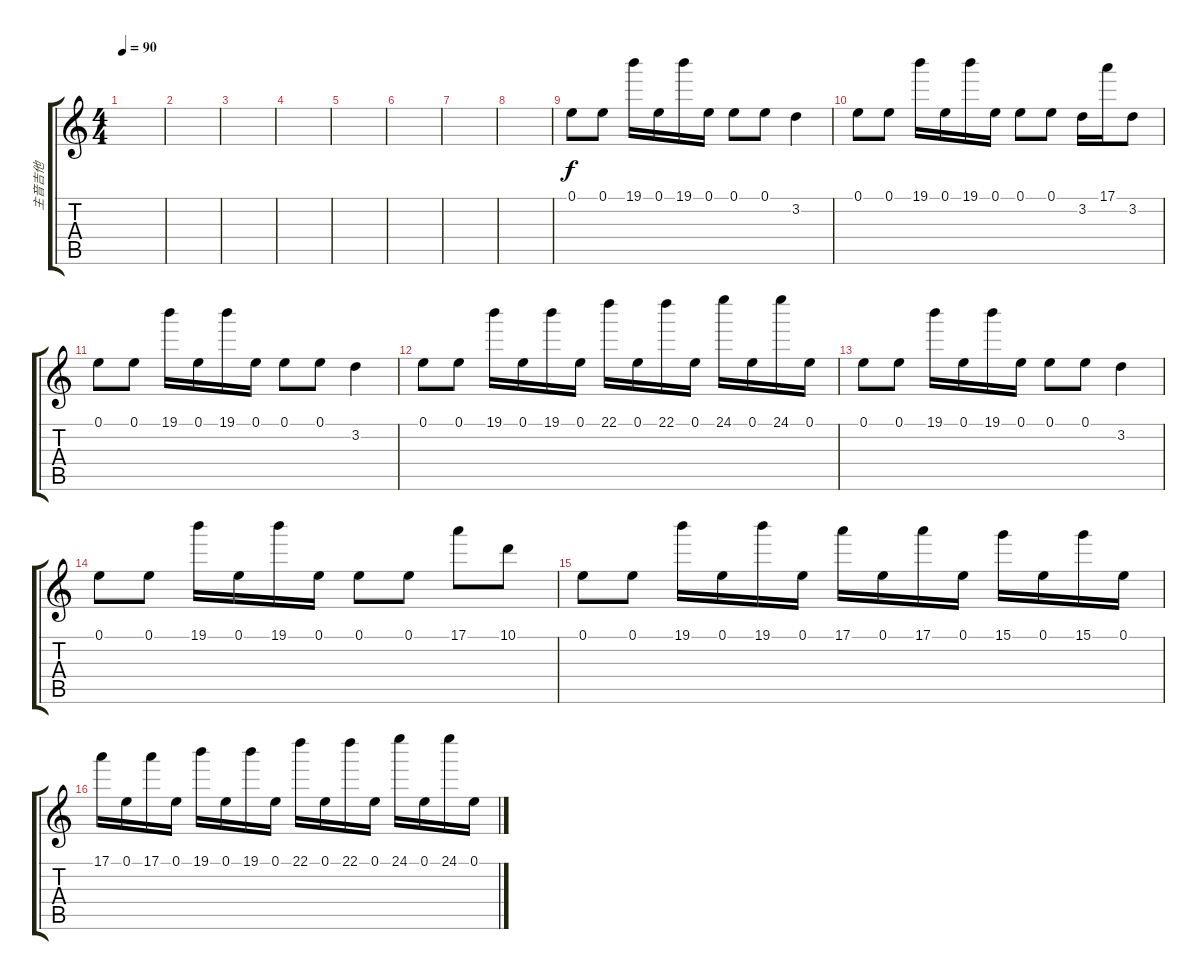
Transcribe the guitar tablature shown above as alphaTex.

\track ("主音吉他" "主音吉他") {instrument overdrivenguitar}
\staff {score tabs}
\tuning (E4 B3 G3 D3 A2 E2) {hide}
\ts (4 4)
\tempo 90
\clef g2
\ks c
|
|
|
|
|
|
|
|
0.1.8 0.1.8 19.1.16 0.1.16 19.1.16 0.1.16 0.1.8 0.1.8 3.2.4 |
0.1.8 0.1.8 19.1.16 0.1.16 19.1.16 0.1.16 0.1.8 0.1.8 3.2.16 17.1.16 3.2.8 |
0.1.8 0.1.8 19.1.16 0.1.16 19.1.16 0.1.16 0.1.8 0.1.8 3.2.4 |
0.1.8 0.1.8 19.1.16 0.1.16 19.1.16 0.1.16 22.1.16 0.1.16 22.1.16 0.1.16 24.1.16 0.1.16 24.1.16 0.1.16 |
0.1.8 0.1.8 19.1.16 0.1.16 19.1.16 0.1.16 0.1.8 0.1.8 3.2.4 |
0.1.8 0.1.8 19.1.16 0.1.16 19.1.16 0.1.16 0.1.8 0.1.8 17.1.8 10.1.8 |
0.1.8 0.1.8 19.1.16 0.1.16 19.1.16 0.1.16 17.1.16 0.1.16 17.1.16 0.1.16 15.1.16 0.1.16 15.1.16 0.1.16 |
17.1.16 0.1.16 17.1.16 0.1.16 19.1.16 0.1.16 19.1.16 0.1.16 22.1.16 0.1.16 22.1.16 0.1.16 24.1.16 0.1.16 24.1.16 0.1.16
